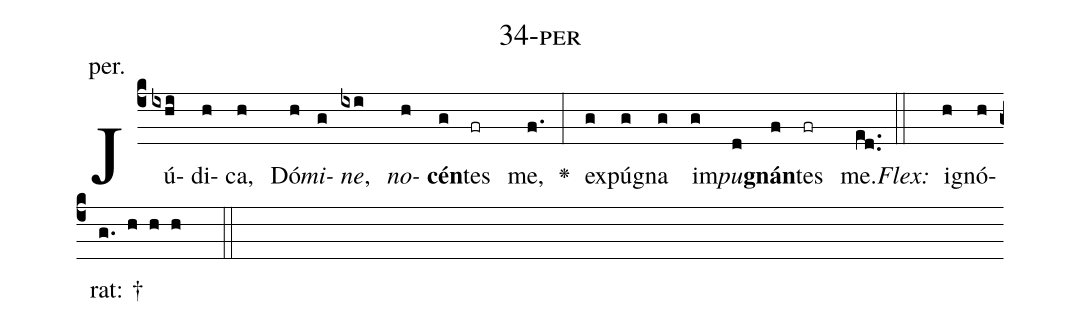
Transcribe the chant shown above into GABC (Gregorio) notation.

name: 34-per;
annotation: per.;
%%
(c4)Jú(ixhi)di(h)ca,(h) Dó(h)<i>mi</i>(g)<i>ne</i>,(ixi) <i>no</i>(h)<b>cén</b>(g)tes(fr) me,(f.) <v>\greheightstar</v>(:) ex(g)pú(g)gna(g) im(g)<i>pu</i>(d)<b>gnán</b>(f)tes(fr) me.(ed..) (::)
<i>Flex:</i>()  i(h)gnó(h)rat: †(g. h h h  ::)

%E(g) u(g) o(g) u(d) a(f) e.(ed..) (::)
